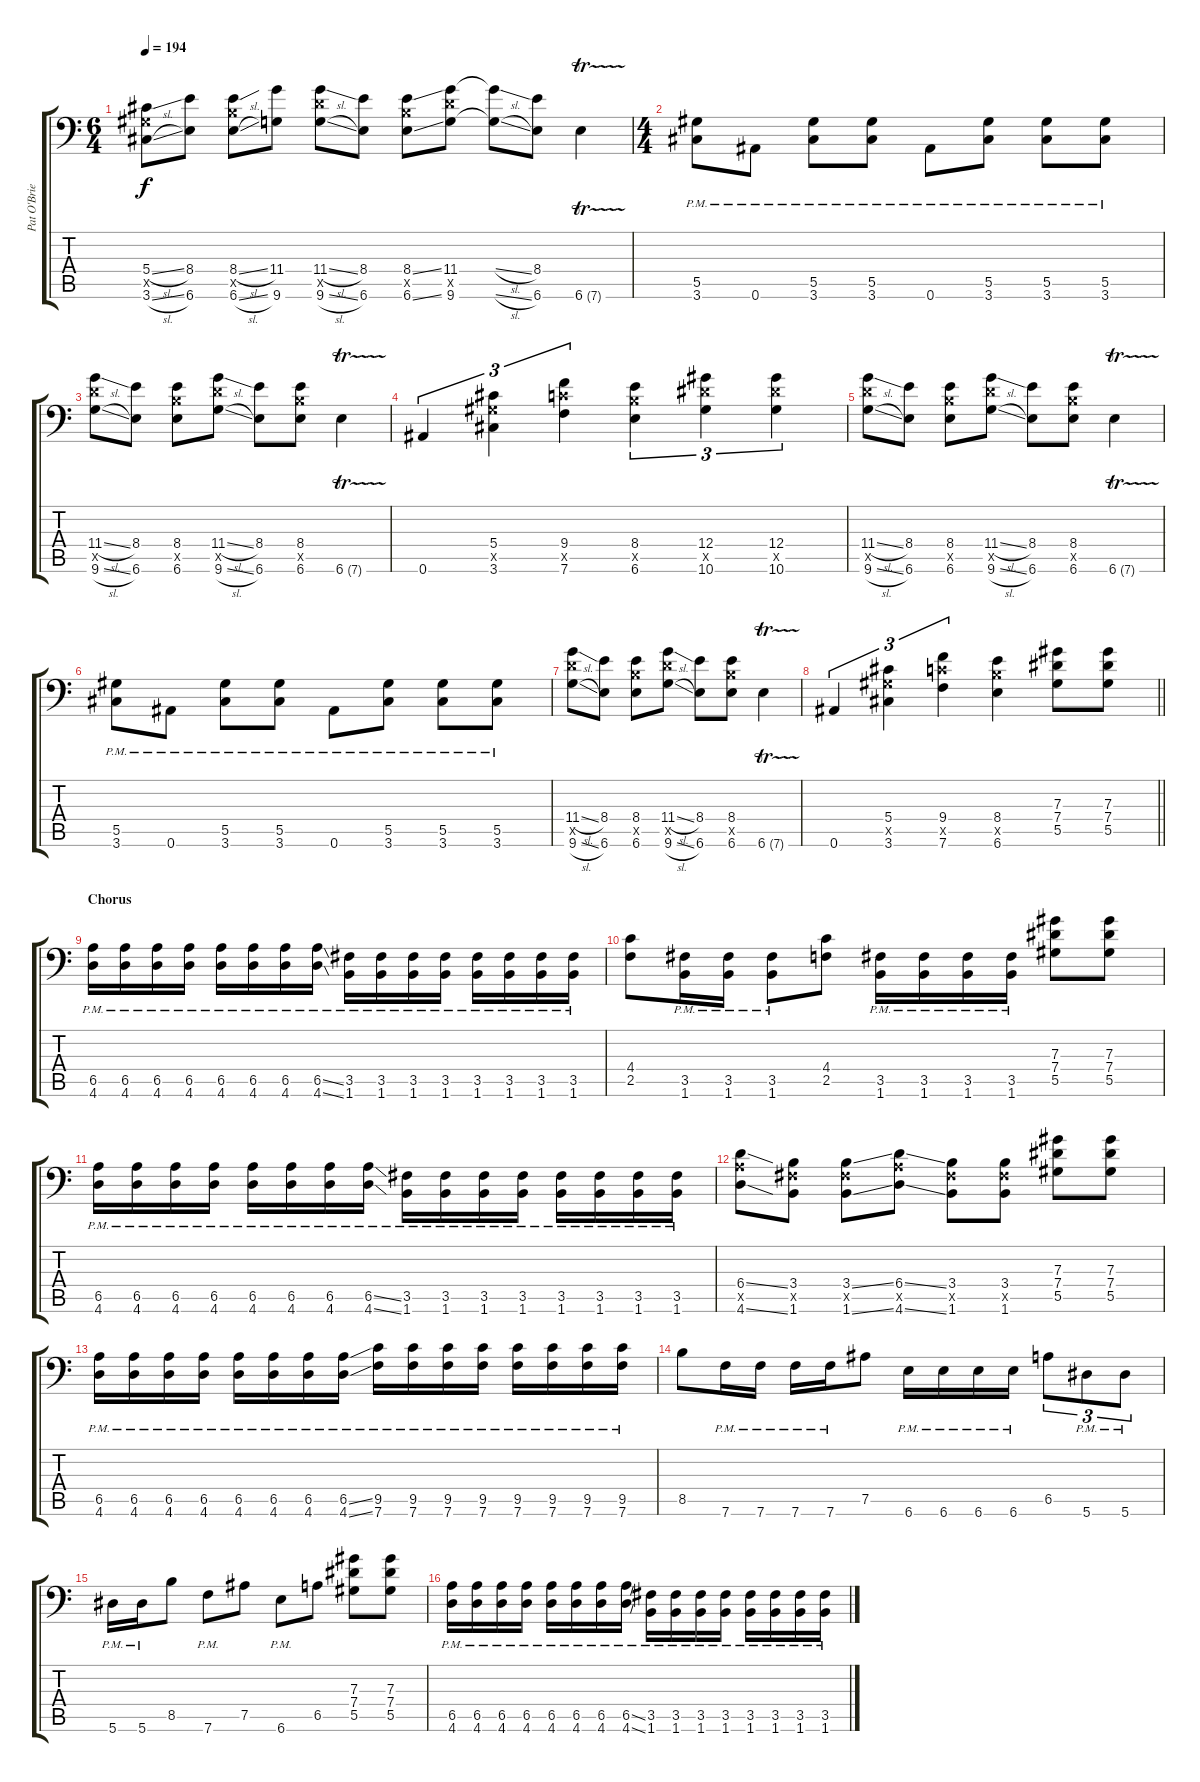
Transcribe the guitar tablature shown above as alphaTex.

\track ("Pat O'Brien" "Pat O'Brie") {instrument distortionguitar}
\staff {score tabs}
\tuning (Bb3 F3 Db3 Ab2 Eb2 Bb1) {hide}
\ts (6 4)
\tempo 194
\clef f4
\ks c
(5.4{sl} 5.5{x} 3.6{sl}).8{dy f} (8.4 6.6).8 (8.4{sl} 8.5{x} 6.6{sl}).8 (11.4 9.6).8 (11.4{sl} 11.5{x} 9.6{sl}).8 (8.4 6.6).8 (8.4{ss} 8.5{x} 6.6{ss}).8 (11.4 11.5{x} 9.6).8 (11.4{sl t} 9.6{sl t}).8 (8.4 6.6).8 6.6{tr (7 16)}.4 |
\ts (4 4)
(5.5{pm} 3.6{pm}).8 0.6{pm}.8 (5.5{pm} 3.6{pm}).8 (5.5{pm} 3.6{pm}).8 0.6{pm}.8 (5.5{pm} 3.6{pm}).8 (5.5{pm} 3.6{pm}).8 (5.5{pm} 3.6{pm}).8 |
(11.4{sl} 11.5{x} 9.6{sl}).8 (8.4 6.6).8 (8.4 8.5{x} 6.6).8 (11.4{sl} 11.5{x} 9.6{sl}).8 (8.4 6.6).8 (8.4 8.5{x} 6.6).8 6.6{tr (7 16)}.4 |
0.6.4{tu (3 2)} (5.4 5.5{x} 3.6).4{tu (3 2)} (9.4 9.5{x} 7.6).4{tu (3 2)} (8.4 8.5{x} 6.6).4{tu (3 2)} (12.4 12.5{x} 10.6).4{tu (3 2)} (12.4 12.5{x} 10.6).4{tu (3 2)} |
(11.4{sl} 11.5{x} 9.6{sl}).8 (8.4 6.6).8 (8.4 8.5{x} 6.6).8 (11.4{sl} 11.5{x} 9.6{sl}).8 (8.4 6.6).8 (8.4 8.5{x} 6.6).8 6.6{tr (7 16)}.4 |
(5.5{pm} 3.6{pm}).8 0.6{pm}.8 (5.5{pm} 3.6{pm}).8 (5.5{pm} 3.6{pm}).8 0.6{pm}.8 (5.5{pm} 3.6{pm}).8 (5.5{pm} 3.6{pm}).8 (5.5{pm} 3.6{pm}).8 |
(11.4{sl} 11.5{x} 9.6{sl}).8 (8.4 6.6).8 (8.4 8.5{x} 6.6).8 (11.4{sl} 11.5{x} 9.6{sl}).8 (8.4 6.6).8 (8.4 8.5{x} 6.6).8 6.6{tr (7 16)}.4 |
\barLineRight lightlight
0.6.4{tu (3 2)} (5.4 5.5{x} 3.6).4{tu (3 2)} (9.4 9.5{x} 7.6).4{tu (3 2)} (8.4 8.5{x} 6.6).4 (7.3 7.4 5.5).8 (7.3 7.4 5.5).8 |
\section ("" "Chorus")
(6.5{pm} 4.6{pm}).16 (6.5{pm} 4.6{pm}).16 (6.5{pm} 4.6{pm}).16 (6.5{pm} 4.6{pm}).16 (6.5{pm} 4.6{pm}).16 (6.5{pm} 4.6{pm}).16 (6.5{pm} 4.6{pm}).16 (6.5{ss pm} 4.6{ss pm}).16 (3.5{pm} 1.6{pm}).16 (3.5{pm} 1.6{pm}).16 (3.5{pm} 1.6{pm}).16 (3.5{pm} 1.6{pm}).16 (3.5{pm} 1.6{pm}).16 (3.5{pm} 1.6{pm}).16 (3.5{pm} 1.6{pm}).16 (3.5{pm} 1.6{pm}).16 |
(4.4 2.5).8 (3.5{pm} 1.6{pm}).16 (3.5{pm} 1.6{pm}).16 (3.5{pm} 1.6{pm}).8 (4.4 2.5).8 (3.5{pm} 1.6{pm}).16 (3.5{pm} 1.6{pm}).16 (3.5{pm} 1.6{pm}).16 (3.5{pm} 1.6{pm}).16 (7.3 7.4 5.5).8 (7.3 7.4 5.5).8 |
(6.5{pm} 4.6{pm}).16 (6.5{pm} 4.6{pm}).16 (6.5{pm} 4.6{pm}).16 (6.5{pm} 4.6{pm}).16 (6.5{pm} 4.6{pm}).16 (6.5{pm} 4.6{pm}).16 (6.5{pm} 4.6{pm}).16 (6.5{ss pm} 4.6{ss pm}).16 (3.5{pm} 1.6{pm}).16 (3.5{pm} 1.6{pm}).16 (3.5{pm} 1.6{pm}).16 (3.5{pm} 1.6{pm}).16 (3.5{pm} 1.6{pm}).16 (3.5{pm} 1.6{pm}).16 (3.5{pm} 1.6{pm}).16 (3.5{pm} 1.6{pm}).16 |
(6.4{ss} 6.5{x} 4.6{ss}).8 (3.4 3.5{x} 1.6).8 (3.4{ss} 3.5{x} 1.6{ss}).8 (6.4{ss} 6.5{x} 4.6{ss}).8 (3.4 3.5{x} 1.6).8 (3.4 3.5{x} 1.6).8 (7.3 7.4 5.5).8 (7.3 7.4 5.5).8 |
(6.5{pm} 4.6{pm}).16 (6.5{pm} 4.6{pm}).16 (6.5{pm} 4.6{pm}).16 (6.5{pm} 4.6{pm}).16 (6.5{pm} 4.6{pm}).16 (6.5{pm} 4.6{pm}).16 (6.5{pm} 4.6{pm}).16 (6.5{ss pm} 4.6{ss pm}).16 (9.5{pm} 7.6{pm}).16 (9.5{pm} 7.6{pm}).16 (9.5{pm} 7.6{pm}).16 (9.5{pm} 7.6{pm}).16 (9.5{pm} 7.6{pm}).16 (9.5{pm} 7.6{pm}).16 (9.5{pm} 7.6{pm}).16 (9.5{pm} 7.6{pm}).16 |
8.5.8 7.6{pm}.16 7.6{pm}.16 7.6{pm}.16 7.6{pm}.16 7.5.8 6.6{pm}.16 6.6{pm}.16 6.6{pm}.16 6.6{pm}.16 6.5.8{tu (3 2)} 5.6{pm}.8{tu (3 2)} 5.6{pm}.8{tu (3 2)} |
5.6{pm}.16 5.6{pm}.16 8.5.8 7.6{pm}.8 7.5.8 6.6{pm}.8 6.5.8 (7.3 7.4 5.5).8 (7.3 7.4 5.5).8 |
(6.5{pm} 4.6{pm}).16 (6.5{pm} 4.6{pm}).16 (6.5{pm} 4.6{pm}).16 (6.5{pm} 4.6{pm}).16 (6.5{pm} 4.6{pm}).16 (6.5{pm} 4.6{pm}).16 (6.5{pm} 4.6{pm}).16 (6.5{ss pm} 4.6{ss pm}).16 (3.5{pm} 1.6{pm}).16 (3.5{pm} 1.6{pm}).16 (3.5{pm} 1.6{pm}).16 (3.5{pm} 1.6{pm}).16 (3.5{pm} 1.6{pm}).16 (3.5{pm} 1.6{pm}).16 (3.5{pm} 1.6{pm}).16 (3.5{pm} 1.6{pm}).16
